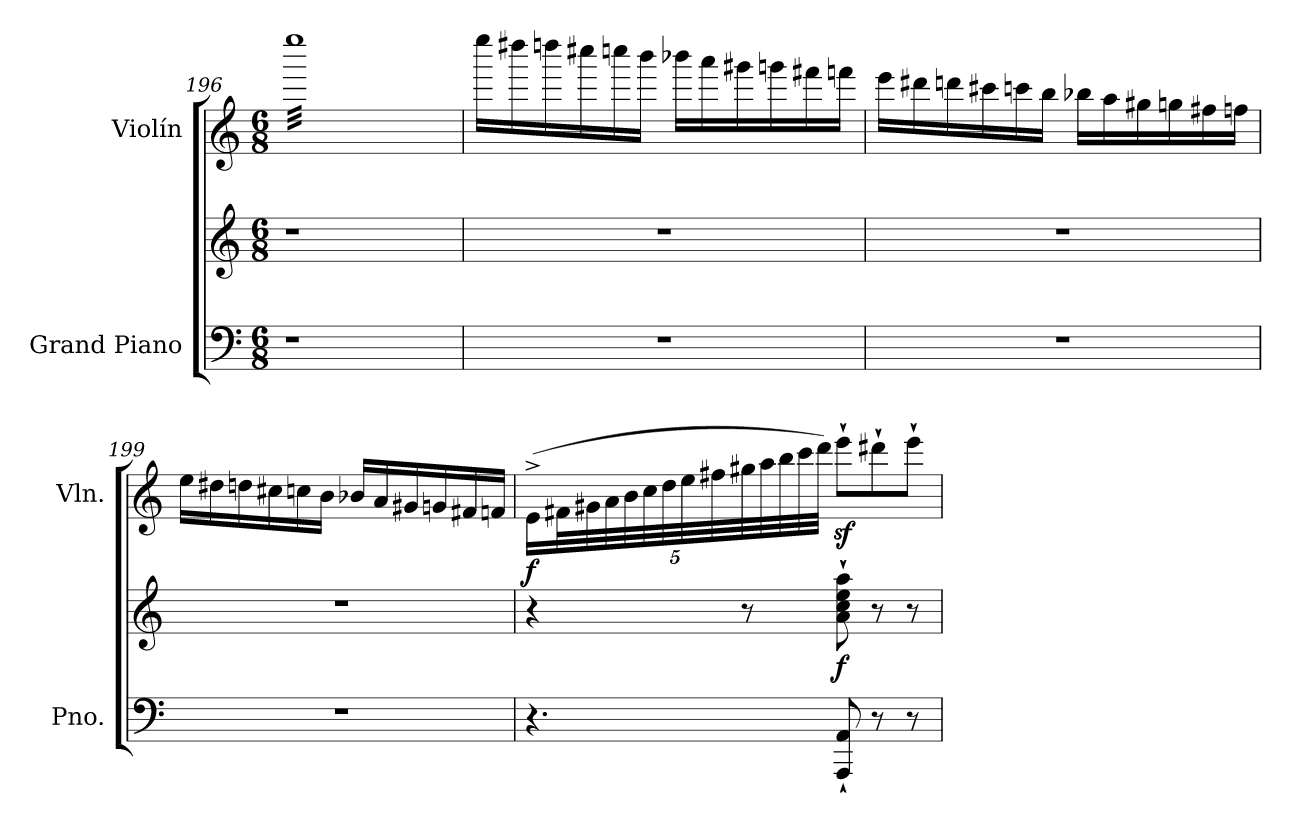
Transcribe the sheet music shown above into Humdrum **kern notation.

**kern	**kern	**dynam	**kern	**dynam
*part2	*part2	*part2	*part1	*part1
*staff3	*staff2	*staff2/3	*staff1	*staff1
*I"Grand Piano	*	*	*I"Violín	*
*I'Pno.	*	*	*I'Vln.	*
*clefF4	*clefG2	*	*clefG2	*
*k[]	*k[]	*	*k[]	*
*M6/8	*M6/8	*	*M6/8	*
=196	=196	=196	=196	=196
!LO:N:vis=1	!LO:N:vis=1	!	!	!
*	*	*	*tremolo	*
2.r	2.r	.	32eeeeLLL	.
.	.	.	32eeee	.
.	.	.	32eeee	.
.	.	.	32eeee	.
.	.	.	32eeee	.
.	.	.	32eeee	.
.	.	.	32eeee	.
.	.	.	32eeee	.
.	.	.	32eeee	.
.	.	.	32eeee	.
.	.	.	32eeee	.
.	.	.	32eeee	.
.	.	.	32eeee	.
.	.	.	32eeee	.
.	.	.	32eeee	.
.	.	.	32eeee	.
.	.	.	32eeee	.
.	.	.	32eeee	.
.	.	.	32eeee	.
.	.	.	32eeee	.
.	.	.	32eeee	.
.	.	.	32eeee	.
.	.	.	32eeee	.
.	.	.	32eeee	.
4ryy	4ryy	.	32eeee	.
.	.	.	32eeee	.
.	.	.	32eeee	.
.	.	.	32eeee	.
.	.	.	32eeee	.
.	.	.	32eeee	.
.	.	.	32eeee	.
.	.	.	32eeeeJJJ	.
*	*	*	*Xtremolo	*
=197	=197	=197	=197	=197
*	*	*	*MM130	*
2.r	2.r	.	16eeee\LL	.
.	.	.	16dddd#X\	.
.	.	.	16ddddn\	.
.	.	.	16cccc#X\	.
.	.	.	16ccccn\	.
.	.	.	16bbb\JJ	.
.	.	.	16bbb-X\LL	.
.	.	.	16aaa\	.
.	.	.	16ggg#X\	.
.	.	.	16gggn\	.
.	.	.	16fff#X\	.
.	.	.	16fffn\JJ	.
!!LO:LB:g=z
=198	=198	=198	=198	=198
2.r	2.r	.	16eee\LL	.
.	.	.	16ddd#X\	.
.	.	.	16dddn\	.
.	.	.	16ccc#X\	.
.	.	.	16cccn\	.
.	.	.	16bb\JJ	.
.	.	.	16bb-X\LL	.
.	.	.	16aa\	.
.	.	.	16gg#X\	.
.	.	.	16ggn\	.
.	.	.	16ff#X\	.
.	.	.	16ffn\JJ	.
=199	=199	=199	=199	=199
2.r	2.r	.	16ee\LL	.
.	.	.	16dd#X\	.
.	.	.	16ddn\	.
.	.	.	16cc#X\	.
.	.	.	16ccn\	.
.	.	.	16b\JJ	.
.	.	.	16b-X/LL	.
.	.	.	16a/	.
.	.	.	16g#X/	.
.	.	.	16gn/	.
.	.	.	16f#X/	.
.	.	.	16fn/JJ	.
!!LO:LB:g=z
=200	=200	=200	=200	=200
*	*	*	*Xbrackettup	*
!	!	!	!	!LO:DY:b
4.r	4r	.	(20e^\LL	f
.	.	.	40f#X\L	.
.	.	.	40g#X\	.
.	.	.	40a\	.
.	.	.	40b\	.
.	.	.	40cc\	.
.	.	.	40dd\	.
.	.	.	40ee\	.
.	.	.	40ff#X\	.
.	8r	.	40gg#X\	.
.	.	.	40aa\	.
.	.	.	40bb\	.
.	.	.	40ccc\	.
.	.	.	40ddd\JJJ)	.
*	*	*	*MM130	*
!	!	!LO:DY:b	!	!
8AAA/` 8AA/`	8a\` 8cc\` 8ee\` 8aa\`	f	8eeez<`\L	.
8r	8r	.	8ddd#X`\	.
8r	8r	.	8eee`\J	.
=	=	=	=	=
*-	*-	*-	*-	*-
